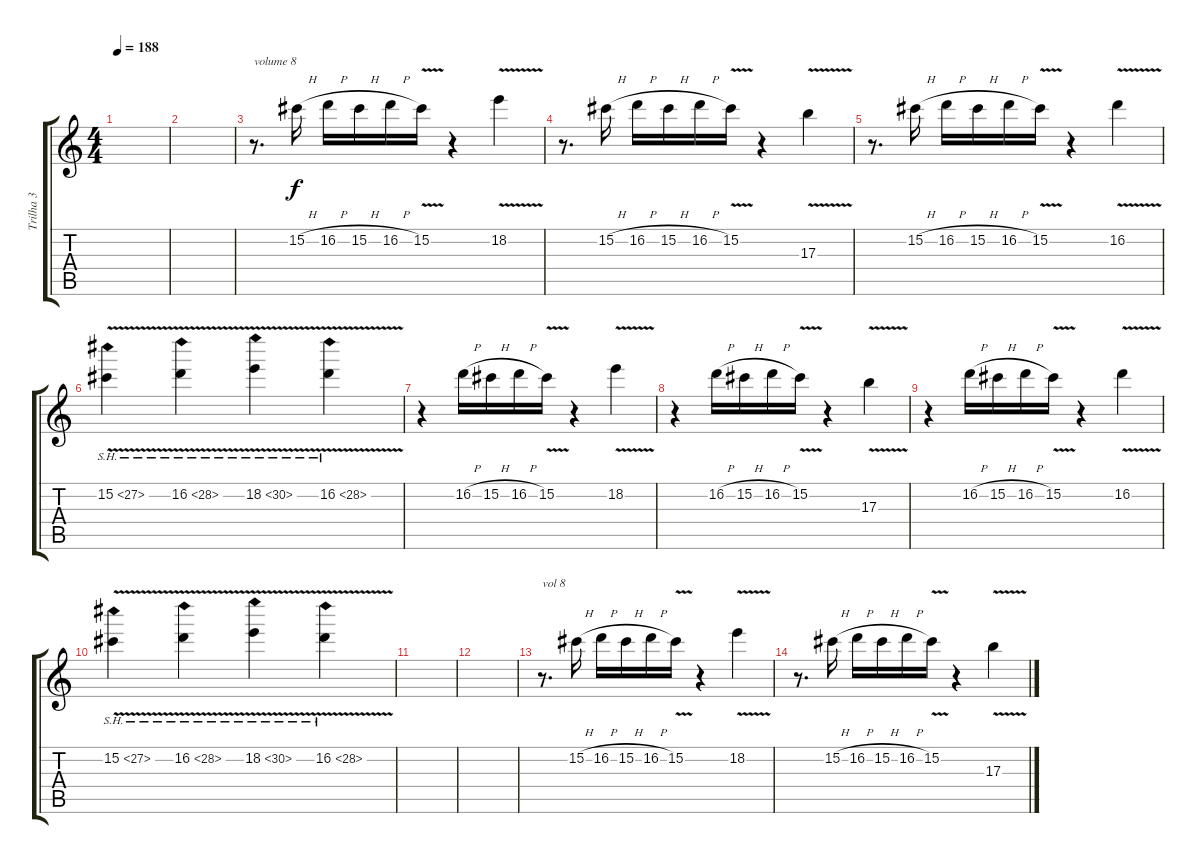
\track ("Trilha 3" "Trilha 3") {instrument overdrivenguitar}
\staff {score tabs}
\tuning (Eb4 Bb3 Gb3 Db3 Ab2 Eb2) {hide}
\ts (4 4)
\tempo 188
\clef g2
\ks c
|
|
r.8{d txt "volume 8" volume 8} 15.2{h}.16 16.2{h}.16 15.2{h}.16 16.2{h}.16 15.2{v}.16 r.4 18.2{v}.4 |
r.8{d} 15.2{h}.16 16.2{h}.16 15.2{h}.16 16.2{h}.16 15.2{v}.16 r.4 17.3{v}.4 |
r.8{d} 15.2{h}.16 16.2{h}.16 15.2{h}.16 16.2{h}.16 15.2{v}.16 r.4 16.2{v}.4 |
15.2{sh 12 v}.4 16.2{sh 12 v}.4 18.2{sh 12 v}.4 16.2{sh 12 v}.4 |
r.4 16.2{h}.16 15.2{h}.16 16.2{h}.16 15.2{v}.16 r.4 18.2{v}.4 |
r.4 16.2{h}.16 15.2{h}.16 16.2{h}.16 15.2{v}.16 r.4 17.3{v}.4 |
r.4 16.2{h}.16 15.2{h}.16 16.2{h}.16 15.2{v}.16 r.4 16.2{v}.4 |
15.2{sh 12 v}.4 16.2{sh 12 v}.4 18.2{sh 12 v}.4 16.2{sh 12 v}.4 |
|
|
r.8{d txt "vol 8" volume 8} 15.2{h}.16 16.2{h}.16 15.2{h}.16 16.2{h}.16 15.2{v}.16 r.4 18.2{v}.4 |
r.8{d} 15.2{h}.16 16.2{h}.16 15.2{h}.16 16.2{h}.16 15.2{v}.16 r.4 17.3{v}.4
